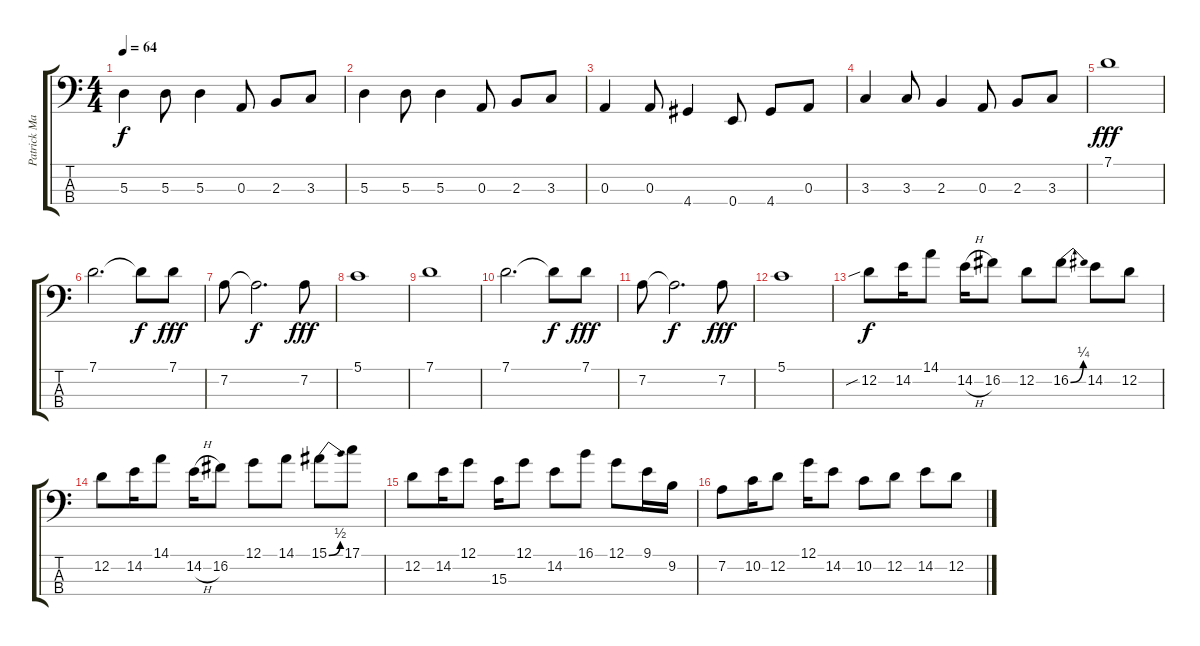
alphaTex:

\track ("Patrick Matthews" "Patrick Ma") {instrument electricbassfinger}
\staff {score tabs}
\tuning (G2 D2 A1 E1) {hide}
\ts (4 4)
\tempo 64
\clef f4
\ks c
5.3.4{dy f} 5.3.8 5.3.4 0.3.8 2.3.8 3.3.8 |
5.3.4 5.3.8 5.3.4 0.3.8 2.3.8 3.3.8 |
0.3.4 0.3.8 4.4.4 0.4.8 4.4.8 0.3.8 |
3.3.4 3.3.8 2.3.4 0.3.8 2.3.8 3.3.8 |
7.1.1{dy fff} |
7.1.2{d} 7.1{t}.8{dy f} 7.1.8{dy fff} |
7.2.8 7.2{t}.2{d dy f} 7.2.8{dy fff} |
5.1.1 |
7.1.1 |
7.1.2{d} 7.1{t}.8{dy f} 7.1.8{dy fff} |
7.2.8 7.2{t}.2{d dy f} 7.2.8{dy fff} |
5.1.1 |
12.2{sib}.8{dy f} 14.2.16 14.1.8 14.2{h}.16 16.2.8 12.2.8 16.2{be (bend 0 0 60 1)}.8 14.2.8 12.2.8 |
12.2.8 14.2.16 14.1.8 14.2{h}.16 16.2.8 12.1.8 14.1.8 15.1{be (bend 0 0 60 2)}.8 17.1.8 |
12.2.8 14.2.16 12.1.8 15.3.16 12.1.8 14.2.8 16.1.8 12.1.8 9.1.16 9.2.16 |
7.2.8 10.2.16 12.2.8 12.1.16 14.2.8 10.2.8 12.2.8 14.2.8 12.2.8
